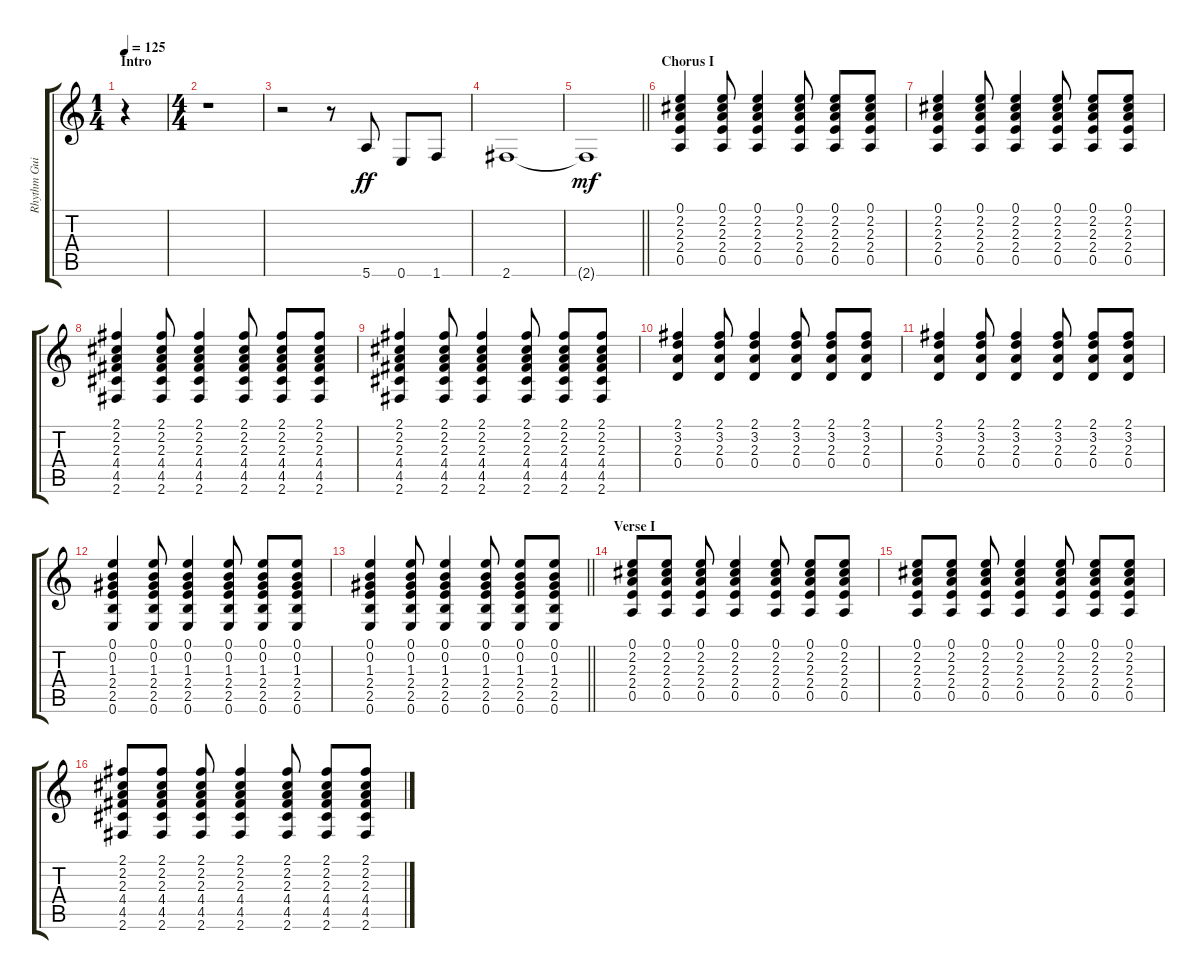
\track ("Rhythm Guitar" "Rhythm Gui") {instrument acousticguitarsteel}
\staff {score tabs}
\tuning (E4 B3 G3 D3 A2 E2) {hide}
\ts (1 4)
\section ("" "Intro")
\tempo 125
\clef g2
\ks c
r.4{dy ff instrument acousticguitarsteel} |
\ts (4 4)
r.1 |
r.2 r.8 5.6.8 0.6.8 1.6.8 |
2.6.1 |
\barLineRight lightlight
2.6{t}.1{dy mf} |
\section ("" "Chorus I")
(0.1 2.2 2.3 2.4 0.5).4 (0.1 2.2 2.3 2.4 0.5).8 (0.1 2.2 2.3 2.4 0.5).4 (0.1 2.2 2.3 2.4 0.5).8 (0.1 2.2 2.3 2.4 0.5).8 (0.1 2.2 2.3 2.4 0.5).8 |
(0.1 2.2 2.3 2.4 0.5).4 (0.1 2.2 2.3 2.4 0.5).8 (0.1 2.2 2.3 2.4 0.5).4 (0.1 2.2 2.3 2.4 0.5).8 (0.1 2.2 2.3 2.4 0.5).8 (0.1 2.2 2.3 2.4 0.5).8 |
(2.1 2.2 2.3 4.4 4.5 2.6).4 (2.1 2.2 2.3 4.4 4.5 2.6).8 (2.1 2.2 2.3 4.4 4.5 2.6).4 (2.1 2.2 2.3 4.4 4.5 2.6).8 (2.1 2.2 2.3 4.4 4.5 2.6).8 (2.1 2.2 2.3 4.4 4.5 2.6).8 |
(2.1 2.2 2.3 4.4 4.5 2.6).4 (2.1 2.2 2.3 4.4 4.5 2.6).8 (2.1 2.2 2.3 4.4 4.5 2.6).4 (2.1 2.2 2.3 4.4 4.5 2.6).8 (2.1 2.2 2.3 4.4 4.5 2.6).8 (2.1 2.2 2.3 4.4 4.5 2.6).8 |
(2.1 3.2 2.3 0.4).4 (2.1 3.2 2.3 0.4).8 (2.1 3.2 2.3 0.4).4 (2.1 3.2 2.3 0.4).8 (2.1 3.2 2.3 0.4).8 (2.1 3.2 2.3 0.4).8 |
(2.1 3.2 2.3 0.4).4 (2.1 3.2 2.3 0.4).8 (2.1 3.2 2.3 0.4).4 (2.1 3.2 2.3 0.4).8 (2.1 3.2 2.3 0.4).8 (2.1 3.2 2.3 0.4).8 |
(0.1 0.2 1.3 2.4 2.5 0.6).4 (0.1 0.2 1.3 2.4 2.5 0.6).8 (0.1 0.2 1.3 2.4 2.5 0.6).4 (0.1 0.2 1.3 2.4 2.5 0.6).8 (0.1 0.2 1.3 2.4 2.5 0.6).8 (0.1 0.2 1.3 2.4 2.5 0.6).8 |
\barLineRight lightlight
(0.1 0.2 1.3 2.4 2.5 0.6).4 (0.1 0.2 1.3 2.4 2.5 0.6).8 (0.1 0.2 1.3 2.4 2.5 0.6).4 (0.1 0.2 1.3 2.4 2.5 0.6).8 (0.1 0.2 1.3 2.4 2.5 0.6).8 (0.1 0.2 1.3 2.4 2.5 0.6).8 |
\section ("" "Verse I")
(0.1 2.2 2.3 2.4 0.5).8 (0.1 2.2 2.3 2.4 0.5).8 (0.1 2.2 2.3 2.4 0.5).8 (0.1 2.2 2.3 2.4 0.5).4 (0.1 2.2 2.3 2.4 0.5).8 (0.1 2.2 2.3 2.4 0.5).8 (0.1 2.2 2.3 2.4 0.5).8 |
(0.1 2.2 2.3 2.4 0.5).8 (0.1 2.2 2.3 2.4 0.5).8 (0.1 2.2 2.3 2.4 0.5).8 (0.1 2.2 2.3 2.4 0.5).4 (0.1 2.2 2.3 2.4 0.5).8 (0.1 2.2 2.3 2.4 0.5).8 (0.1 2.2 2.3 2.4 0.5).8 |
(2.1 2.2 2.3 4.4 4.5 2.6).8 (2.1 2.2 2.3 4.4 4.5 2.6).8 (2.1 2.2 2.3 4.4 4.5 2.6).8 (2.1 2.2 2.3 4.4 4.5 2.6).4 (2.1 2.2 2.3 4.4 4.5 2.6).8 (2.1 2.2 2.3 4.4 4.5 2.6).8 (2.1 2.2 2.3 4.4 4.5 2.6).8
